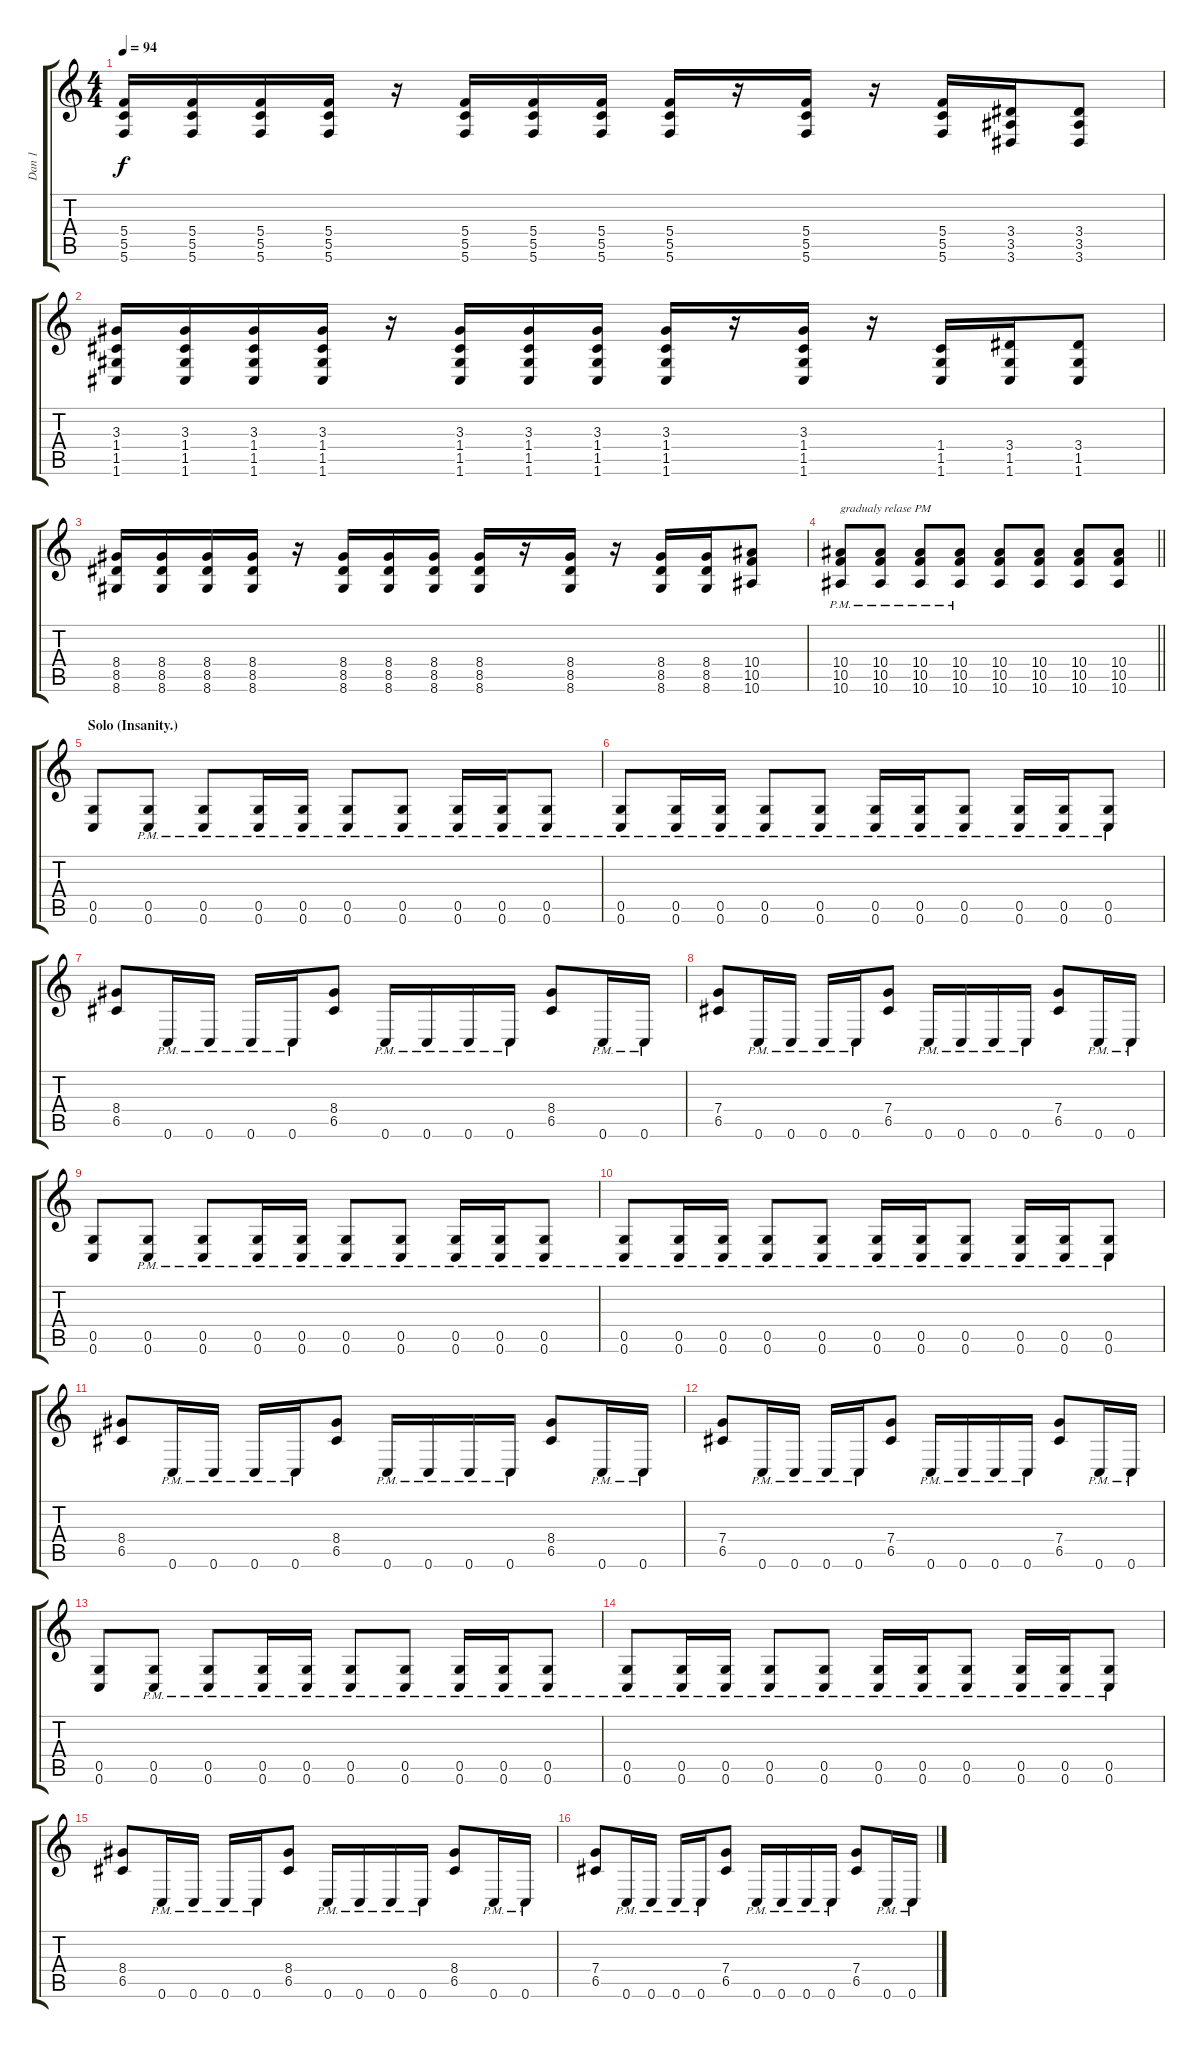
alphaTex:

\track ("Dan 1" "Dan 1") {instrument distortionguitar}
\staff {score tabs}
\tuning (D4 A3 F3 C3 G2 C2) {hide}
\ts (4 4)
\tempo 94
\clef g2
\ks c
(5.4 5.5 5.6).16{dy f} (5.4 5.5 5.6).16 (5.4 5.5 5.6).16 (5.4 5.5 5.6).16 r.16 (5.4 5.5 5.6).16 (5.4 5.5 5.6).16 (5.4 5.5 5.6).16 (5.4 5.5 5.6).16 r.16 (5.4 5.5 5.6).16 r.16 (5.4 5.5 5.6).16 (3.4 3.5 3.6).16 (3.4 3.5 3.6).8 |
(3.3 1.4 1.5 1.6).16 (3.3 1.4 1.5 1.6).16 (3.3 1.4 1.5 1.6).16 (3.3 1.4 1.5 1.6).16 r.16 (3.3 1.4 1.5 1.6).16 (3.3 1.4 1.5 1.6).16 (3.3 1.4 1.5 1.6).16 (3.3 1.4 1.5 1.6).16 r.16 (3.3 1.4 1.5 1.6).16 r.16 (1.4 1.5 1.6).16 (3.4 1.5 1.6).16 (3.4 1.5 1.6).8 |
(8.4 8.5 8.6).16 (8.4 8.5 8.6).16 (8.4 8.5 8.6).16 (8.4 8.5 8.6).16 r.16 (8.4 8.5 8.6).16 (8.4 8.5 8.6).16 (8.4 8.5 8.6).16 (8.4 8.5 8.6).16 r.16 (8.4 8.5 8.6).16 r.16 (8.4 8.5 8.6).16 (8.4 8.5 8.6).16 (10.4 10.5 10.6).8 |
\barLineRight lightlight
(10.4{pm} 10.5{pm} 10.6{pm}).8{txt "gradualy relase PM"} (10.4{pm} 10.5{pm} 10.6{pm}).8 (10.4{pm} 10.5{pm} 10.6{pm}).8 (10.4{pm} 10.5{pm} 10.6{pm}).8 (10.4 10.5 10.6).8 (10.4 10.5 10.6).8 (10.4 10.5 10.6).8 (10.4 10.5 10.6).8 |
\section ("" "Solo (Insanity.)")
(0.5 0.6).8 (0.5{pm} 0.6{pm}).8 (0.5{pm} 0.6{pm}).8 (0.5{pm} 0.6{pm}).16 (0.5{pm} 0.6{pm}).16 (0.5{pm} 0.6{pm}).8 (0.5{pm} 0.6{pm}).8 (0.5{pm} 0.6{pm}).16 (0.5{pm} 0.6{pm}).16 (0.5{pm} 0.6{pm}).8 |
(0.5{pm} 0.6{pm}).8 (0.5{pm} 0.6{pm}).16 (0.5{pm} 0.6{pm}).16 (0.5{pm} 0.6{pm}).8 (0.5{pm} 0.6{pm}).8 (0.5{pm} 0.6{pm}).16 (0.5{pm} 0.6{pm}).16 (0.5{pm} 0.6{pm}).8 (0.5{pm} 0.6{pm}).16 (0.5{pm} 0.6{pm}).16 (0.5 0.6{pm}).8 |
(8.4 6.5).8 0.6{pm}.16 0.6{pm}.16 0.6{pm}.16 0.6{pm}.16 (8.4 6.5).8 0.6{pm}.16 0.6{pm}.16 0.6{pm}.16 0.6{pm}.16 (8.4 6.5).8 0.6{pm}.16 0.6{pm}.16 |
(7.4 6.5).8 0.6{pm}.16 0.6{pm}.16 0.6{pm}.16 0.6{pm}.16 (7.4 6.5).8 0.6{pm}.16 0.6{pm}.16 0.6{pm}.16 0.6{pm}.16 (7.4 6.5).8 0.6{pm}.16 0.6{pm}.16 |
(0.5 0.6).8 (0.5{pm} 0.6{pm}).8 (0.5{pm} 0.6{pm}).8 (0.5{pm} 0.6{pm}).16 (0.5{pm} 0.6{pm}).16 (0.5{pm} 0.6{pm}).8 (0.5{pm} 0.6{pm}).8 (0.5{pm} 0.6{pm}).16 (0.5{pm} 0.6{pm}).16 (0.5{pm} 0.6{pm}).8 |
(0.5{pm} 0.6{pm}).8 (0.5{pm} 0.6{pm}).16 (0.5{pm} 0.6{pm}).16 (0.5{pm} 0.6{pm}).8 (0.5{pm} 0.6{pm}).8 (0.5{pm} 0.6{pm}).16 (0.5{pm} 0.6{pm}).16 (0.5{pm} 0.6{pm}).8 (0.5{pm} 0.6{pm}).16 (0.5{pm} 0.6{pm}).16 (0.5 0.6{pm}).8 |
(8.4 6.5).8 0.6{pm}.16 0.6{pm}.16 0.6{pm}.16 0.6{pm}.16 (8.4 6.5).8 0.6{pm}.16 0.6{pm}.16 0.6{pm}.16 0.6{pm}.16 (8.4 6.5).8 0.6{pm}.16 0.6{pm}.16 |
(7.4 6.5).8 0.6{pm}.16 0.6{pm}.16 0.6{pm}.16 0.6{pm}.16 (7.4 6.5).8 0.6{pm}.16 0.6{pm}.16 0.6{pm}.16 0.6{pm}.16 (7.4 6.5).8 0.6{pm}.16 0.6{pm}.16 |
(0.5 0.6).8 (0.5{pm} 0.6{pm}).8 (0.5{pm} 0.6{pm}).8 (0.5{pm} 0.6{pm}).16 (0.5{pm} 0.6{pm}).16 (0.5{pm} 0.6{pm}).8 (0.5{pm} 0.6{pm}).8 (0.5{pm} 0.6{pm}).16 (0.5{pm} 0.6{pm}).16 (0.5{pm} 0.6{pm}).8 |
(0.5{pm} 0.6{pm}).8 (0.5{pm} 0.6{pm}).16 (0.5{pm} 0.6{pm}).16 (0.5{pm} 0.6{pm}).8 (0.5{pm} 0.6{pm}).8 (0.5{pm} 0.6{pm}).16 (0.5{pm} 0.6{pm}).16 (0.5{pm} 0.6{pm}).8 (0.5{pm} 0.6{pm}).16 (0.5{pm} 0.6{pm}).16 (0.5 0.6{pm}).8 |
(8.4 6.5).8 0.6{pm}.16 0.6{pm}.16 0.6{pm}.16 0.6{pm}.16 (8.4 6.5).8 0.6{pm}.16 0.6{pm}.16 0.6{pm}.16 0.6{pm}.16 (8.4 6.5).8 0.6{pm}.16 0.6{pm}.16 |
(7.4 6.5).8 0.6{pm}.16 0.6{pm}.16 0.6{pm}.16 0.6{pm}.16 (7.4 6.5).8 0.6{pm}.16 0.6{pm}.16 0.6{pm}.16 0.6{pm}.16 (7.4 6.5).8 0.6{pm}.16 0.6{pm}.16
